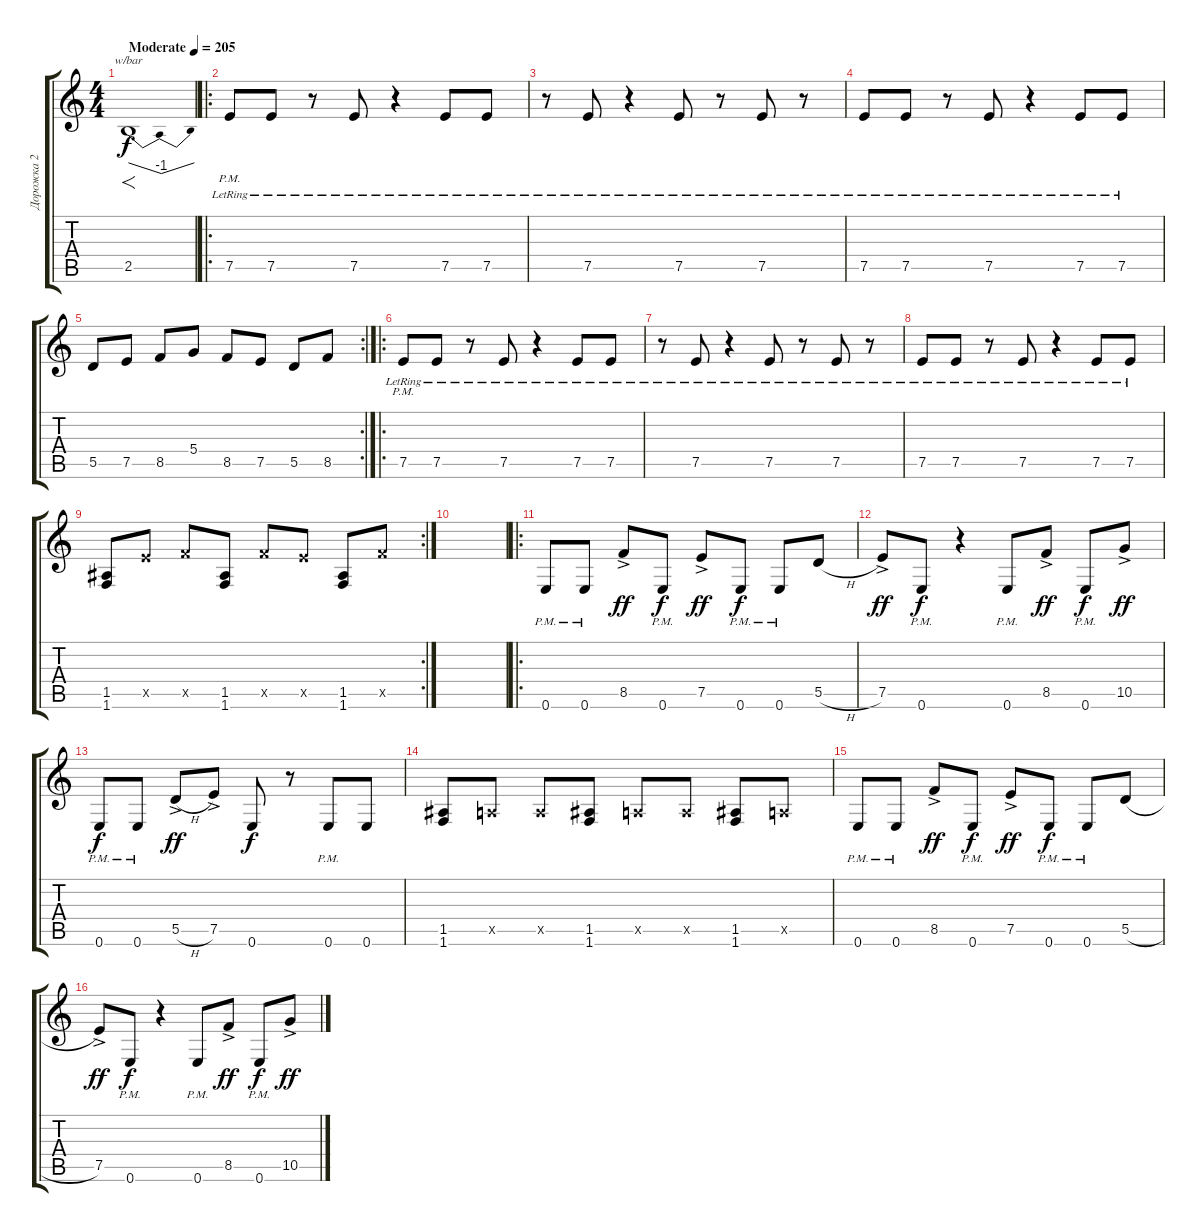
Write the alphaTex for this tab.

\track ("Дорожка 2" "Дорожка 2") {instrument distortionguitar}
\staff {score tabs}
\tuning (E4 B3 G3 D3 A2 E2) {hide}
\ts (4 4)
\tempo (205 "Moderate")
\clef g2
\ks c
2.5.1{f tbe (dip default 0 0 30 -4 60 0) dy f instrument distortionguitar} |
\ro
7.5{pm lr}.8 7.5{lr}.8 r.8 7.5{lr}.8 r.4 7.5{lr}.8 7.5{lr}.8 |
r.8 7.5{lr}.8 r.4 7.5{lr}.8 r.8 7.5{lr}.8 r.8 |
7.5{lr}.8 7.5{lr}.8 r.8 7.5{lr}.8 r.4 7.5{lr}.8 7.5{lr}.8 |
\rc 2
5.5.8 7.5.8 8.5.8 5.4.8 8.5.8 7.5.8 5.5.8 8.5.8 |
\ro
7.5{pm lr}.8 7.5{lr}.8 r.8 7.5{lr}.8 r.4 7.5{lr}.8 7.5{lr}.8 |
r.8 7.5{lr}.8 r.4 7.5{lr}.8 r.8 7.5{lr}.8 r.8 |
7.5{lr}.8 7.5{lr}.8 r.8 7.5{lr}.8 r.4 7.5{lr}.8 7.5{lr}.8 |
\rc 2
(1.5 1.6).8 7.5{x}.8 8.5{x}.8 (1.5 1.6).8 8.5{x}.8 7.5{x}.8 (1.5 1.6).8 8.5{x}.8 |
|
\ro
0.6{pm}.8 0.6{pm}.8 8.5{ac}.8{dy ff} 0.6{pm}.8{dy f} 7.5{ac}.8{dy ff} 0.6{pm}.8{dy f} 0.6{pm}.8 5.5{h}.8 |
7.5{ac}.8{dy ff} 0.6{pm}.8{dy f} r.4 0.6{pm}.8 8.5{ac}.8{dy ff} 0.6{pm}.8{dy f} 10.5{ac}.8{dy ff} |
0.6{pm}.8{dy f} 0.6{pm}.8 5.5{h ac}.8{dy ff} 7.5{ac}.8 0.6.8{dy f} r.8 0.6{pm}.8 0.6.8 |
(1.5 1.6).8 0.5{x}.8 0.5{x}.8 (1.5 1.6).8 0.5{x}.8 0.5{x}.8 (1.5 1.6).8 0.5{x}.8 |
0.6{pm}.8 0.6{pm}.8 8.5{ac}.8{dy ff} 0.6{pm}.8{dy f} 7.5{ac}.8{dy ff} 0.6{pm}.8{dy f} 0.6{pm}.8 5.5{h}.8 |
7.5{ac}.8{dy ff} 0.6{pm}.8{dy f} r.4 0.6{pm}.8 8.5{ac}.8{dy ff} 0.6{pm}.8{dy f} 10.5{ac}.8{dy ff}
